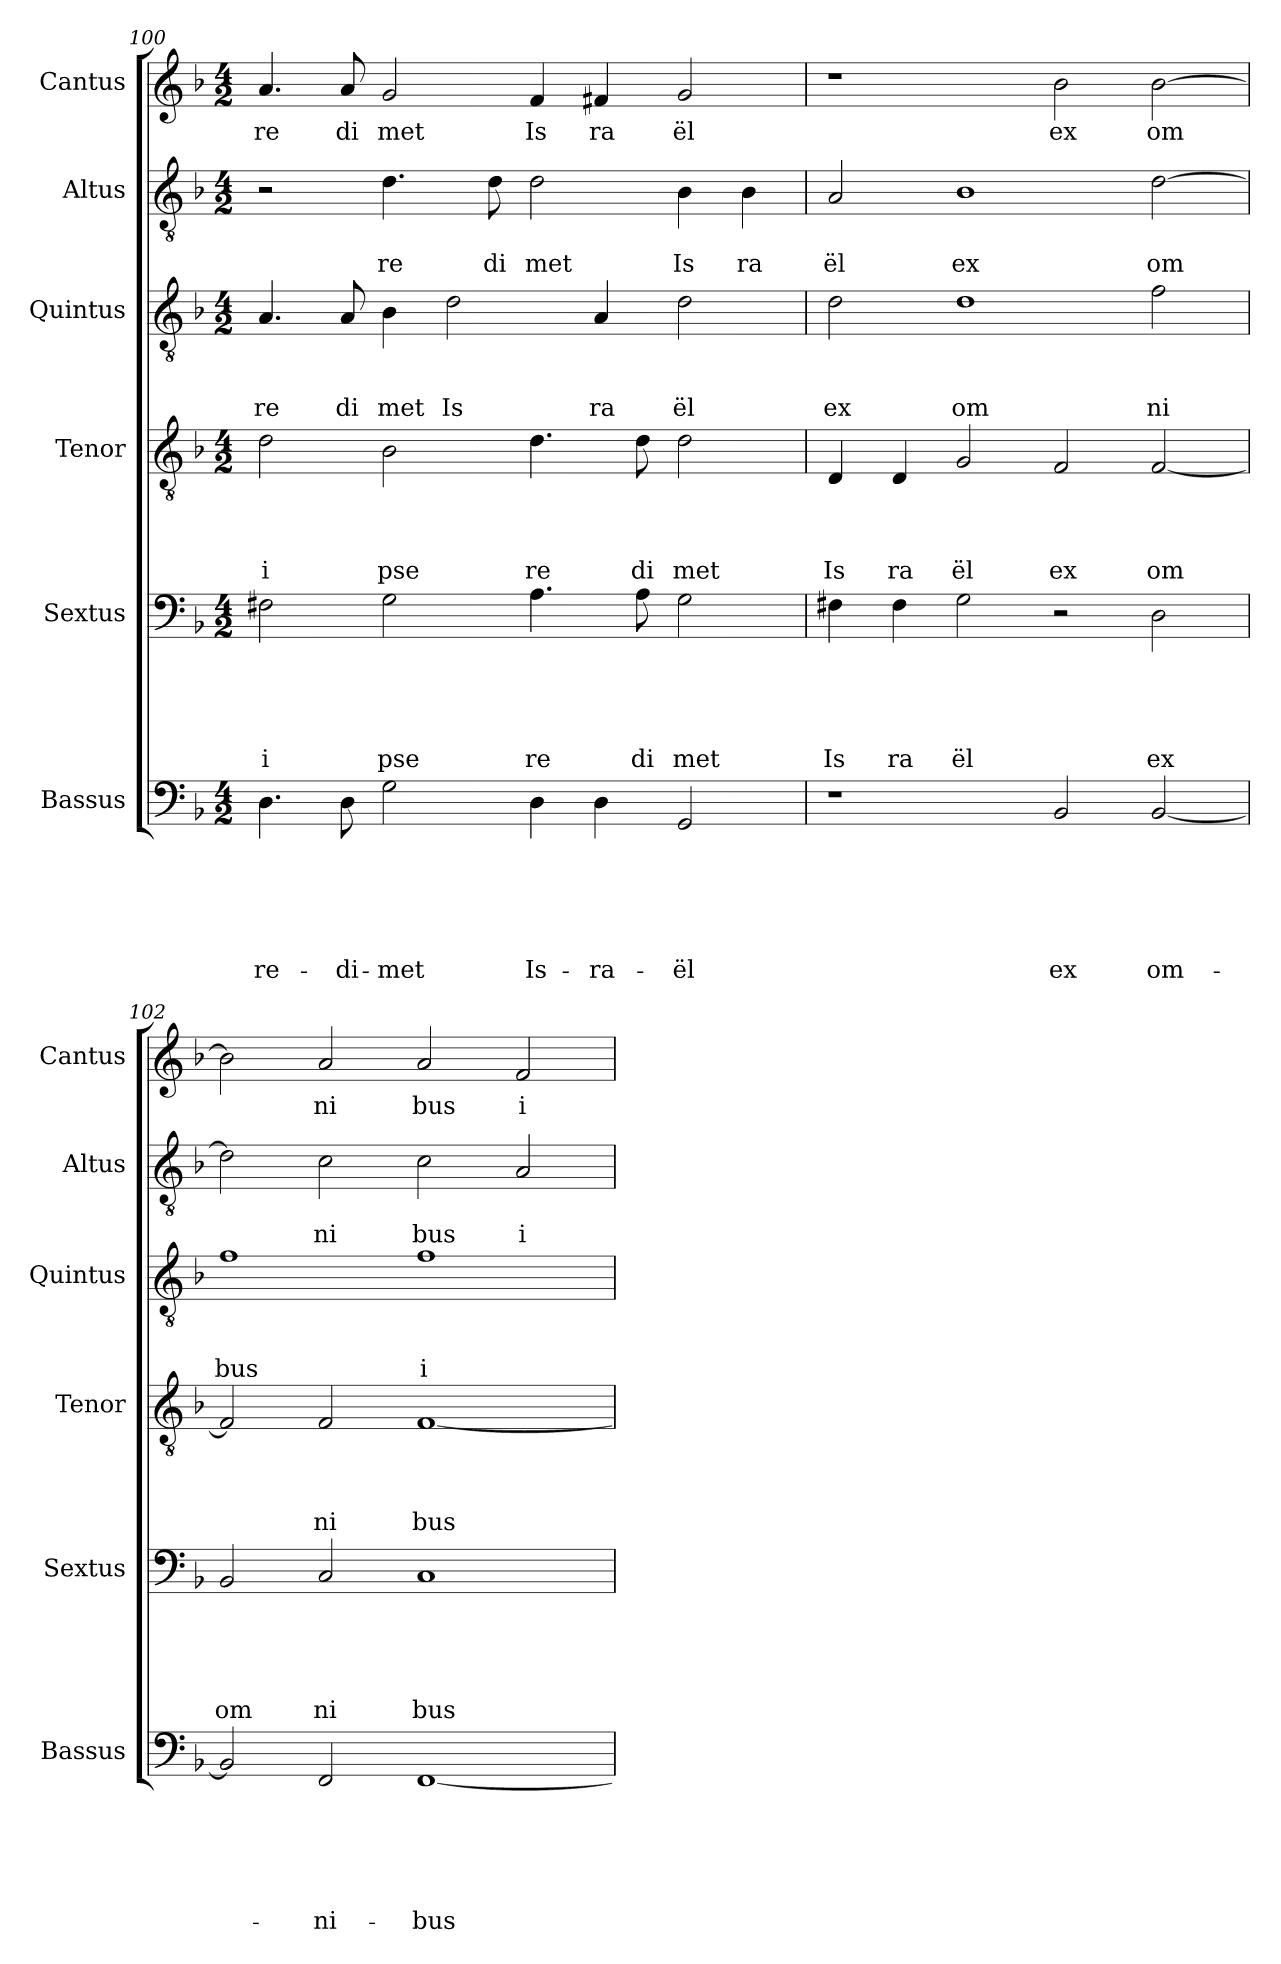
**kern	**text	**text	**text	**text	**text	**text	**kern	**text	**text	**text	**text	**text	**kern	**text	**text	**text	**text	**kern	**text	**text	**text	**kern	**text	**text	**kern	**text
*part6	*part6	*part6	*part6	*part6	*part6	*part6	*part5	*part5	*part5	*part5	*part5	*part5	*part4	*part4	*part4	*part4	*part4	*part3	*part3	*part3	*part3	*part2	*part2	*part2	*part1	*part1
*staff6	*staff6	*staff6	*staff6	*staff6	*staff6	*staff6	*staff5	*staff5	*staff5	*staff5	*staff5	*staff5	*staff4	*staff4	*staff4	*staff4	*staff4	*staff3	*staff3	*staff3	*staff3	*staff2	*staff2	*staff2	*staff1	*staff1
*I"Bassus	*	*	*	*	*	*	*I"Sextus	*	*	*	*	*	*I"Tenor	*	*	*	*	*I"Quintus	*	*	*	*I"Altus	*	*	*I"Cantus	*
*I'Bassus	*	*	*	*	*	*	*I'Sextus	*	*	*	*	*	*I'Tenor	*	*	*	*	*I'Quintus	*	*	*	*I'Altus	*	*	*I'Cantus	*
!!LO:PB:g=z
*clefF4	*	*	*	*	*	*	*clefF4	*	*	*	*	*	*clefGv2	*	*	*	*	*clefGv2	*	*	*	*clefGv2	*	*	*clefG2	*
*k[b-]	*	*	*	*	*	*	*k[b-]	*	*	*	*	*	*k[b-]	*	*	*	*	*k[b-]	*	*	*	*k[b-]	*	*	*k[b-]	*
*F:	*	*	*	*	*	*	*F:	*	*	*	*	*	*F:	*	*	*	*	*F:	*	*	*	*F:	*	*	*F:	*
*M4/2	*	*	*	*	*	*	*M4/2	*	*	*	*	*	*M4/2	*	*	*	*	*M4/2	*	*	*	*M4/2	*	*	*M4/2	*
=100	=100	=100	=100	=100	=100	=100	=100	=100	=100	=100	=100	=100	=100	=100	=100	=100	=100	=100	=100	=100	=100	=100	=100	=100	=100	=100
!	!	!	!	!	!	!LO:LY:b	!	!	!	!	!	!LO:LY:b	!	!	!	!	!LO:LY:b	!	!	!	!LO:LY:b	!	!	!	!	!LO:LY:b
4.D\	.	.	.	.	.	re-	2F#X\	.	.	.	.	i	2d\	.	.	.	i	4.A/	.	.	re	2r	.	.	4.a/	re
!	!	!	!	!	!	!LO:LY:b	!	!	!	!	!	!	!	!	!	!	!	!	!	!	!LO:LY:b	!	!	!	!	!LO:LY:b
8D\	.	.	.	.	.	-di-	.	.	.	.	.	.	.	.	.	.	.	8A/	.	.	di	.	.	.	8a/	di
!	!	!	!	!	!	!LO:LY:b	!	!	!	!	!	!LO:LY:b	!	!	!	!	!LO:LY:b	!	!	!	!LO:LY:b	!	!	!LO:LY:b	!	!LO:LY:b
2G\	.	.	.	.	.	-met	2G\	.	.	.	.	pse	2B-\	.	.	.	pse	4B-\	.	.	met	4.d\	.	re	2g/	met
!	!	!	!	!	!	!	!	!	!	!	!	!	!	!	!	!	!	!	!	!	!LO:LY:b	!	!	!	!	!
.	.	.	.	.	.	.	.	.	.	.	.	.	.	.	.	.	.	2d\	.	.	Is	.	.	.	.	.
!	!	!	!	!	!	!	!	!	!	!	!	!	!	!	!	!	!	!	!	!	!	!	!	!LO:LY:b	!	!
.	.	.	.	.	.	.	.	.	.	.	.	.	.	.	.	.	.	.	.	.	.	8d\	.	di	.	.
!	!	!	!	!	!	!LO:LY:b	!	!	!	!	!	!LO:LY:b	!	!	!	!	!LO:LY:b	!	!	!	!	!	!	!LO:LY:b	!	!LO:LY:b
4D\	.	.	.	.	.	Is-	4.A\	.	.	.	.	re	4.d\	.	.	.	re	.	.	.	.	2d\	.	met	4f/	Is
!	!	!	!	!	!	!LO:LY:b	!	!	!	!	!	!	!	!	!	!	!	!	!	!	!LO:LY:b	!	!	!	!	!LO:LY:b
4D\	.	.	.	.	.	-ra-	.	.	.	.	.	.	.	.	.	.	.	4A/	.	.	ra	.	.	.	4f#X/	ra
!	!	!	!	!	!	!	!	!	!	!	!	!LO:LY:b	!	!	!	!	!LO:LY:b	!	!	!	!	!	!	!	!	!
.	.	.	.	.	.	.	8A\	.	.	.	.	di	8d\	.	.	.	di	.	.	.	.	.	.	.	.	.
!	!	!	!	!	!	!LO:LY:b	!	!	!	!	!	!LO:LY:b	!	!	!	!	!LO:LY:b	!	!	!	!LO:LY:b	!	!	!LO:LY:b	!	!LO:LY:b
2GG/	.	.	.	.	.	-ël	2G\	.	.	.	.	met	2d\	.	.	.	met	2d\	.	.	ël	4B-\	.	Is	2g/	ël
!	!	!	!	!	!	!	!	!	!	!	!	!	!	!	!	!	!	!	!	!	!	!	!	!LO:LY:b	!	!
.	.	.	.	.	.	.	.	.	.	.	.	.	.	.	.	.	.	.	.	.	.	4B-\	.	ra	.	.
=101	=101	=101	=101	=101	=101	=101	=101	=101	=101	=101	=101	=101	=101	=101	=101	=101	=101	=101	=101	=101	=101	=101	=101	=101	=101	=101
!	!	!	!	!	!	!	!	!	!	!	!	!LO:LY:b	!	!	!	!	!LO:LY:b	!	!	!	!LO:LY:b	!	!	!LO:LY:b	!	!
1r	.	.	.	.	.	.	4F#X\	.	.	.	.	Is	4D/	.	.	.	Is	2d\	.	.	ex	2A/	.	ël	1r	.
!	!	!	!	!	!	!	!	!	!	!	!	!LO:LY:b	!	!	!	!	!LO:LY:b	!	!	!	!	!	!	!	!	!
.	.	.	.	.	.	.	4F#\	.	.	.	.	ra	4D/	.	.	.	ra	.	.	.	.	.	.	.	.	.
!	!	!	!	!	!	!	!	!	!	!	!	!LO:LY:b	!	!	!	!	!LO:LY:b	!	!	!	!LO:LY:b	!	!	!LO:LY:b	!	!
.	.	.	.	.	.	.	2G\	.	.	.	.	ël	2G/	.	.	.	ël	1d	.	.	om	1B-	.	ex	.	.
!	!	!	!	!	!	!LO:LY:b	!	!	!	!	!	!	!	!	!	!	!LO:LY:b	!	!	!	!	!	!	!	!	!LO:LY:b
2BB-/	.	.	.	.	.	ex	2r	.	.	.	.	.	2F/	.	.	.	ex	.	.	.	.	.	.	.	2b-\	ex
!	!	!	!	!	!	!LO:LY:b	!	!	!	!	!	!LO:LY:b	!	!	!	!	!LO:LY:b	!	!	!	!LO:LY:b	!	!	!LO:LY:b	!	!LO:LY:b
[<2BB-/	.	.	.	.	.	om-	2D\	.	.	.	.	ex	[<2F/	.	.	.	om	2f\	.	.	ni	[>2d\	.	om	[>2b-\	om
=102	=102	=102	=102	=102	=102	=102	=102	=102	=102	=102	=102	=102	=102	=102	=102	=102	=102	=102	=102	=102	=102	=102	=102	=102	=102	=102
!	!	!	!	!	!	!	!	!	!	!	!	!LO:LY:b	!	!	!	!	!	!	!	!	!LO:LY:b	!	!	!	!	!
2BB-/]	.	.	.	.	.	.	2BB-/	.	.	.	.	om	2F/]	.	.	.	.	1f	.	.	bus	2d\]	.	.	2b-\]	.
!	!	!	!	!	!	!LO:LY:b	!	!	!	!	!	!LO:LY:b	!	!	!	!	!LO:LY:b	!	!	!	!	!	!	!LO:LY:b	!	!LO:LY:b
2FF/	.	.	.	.	.	-ni-	2C/	.	.	.	.	ni	2F/	.	.	.	ni	.	.	.	.	2c\	.	ni	2a/	ni
!	!	!	!	!	!	!LO:LY:b	!	!	!	!	!	!LO:LY:b	!	!	!	!	!LO:LY:b	!	!	!	!LO:LY:b	!	!	!LO:LY:b	!	!LO:LY:b
[<1FF	.	.	.	.	.	-bus	1C	.	.	.	.	bus	[<1F	.	.	.	bus	1f	.	.	i	2c\	.	bus	2a/	bus
!	!	!	!	!	!	!	!	!	!	!	!	!	!	!	!	!	!	!	!	!	!	!	!	!LO:LY:b	!	!LO:LY:b
.	.	.	.	.	.	.	.	.	.	.	.	.	.	.	.	.	.	.	.	.	.	2A/	.	i	2f/	i
=	=	=	=	=	=	=	=	=	=	=	=	=	=	=	=	=	=	=	=	=	=	=	=	=	=	=
*-	*-	*-	*-	*-	*-	*-	*-	*-	*-	*-	*-	*-	*-	*-	*-	*-	*-	*-	*-	*-	*-	*-	*-	*-	*-	*-
